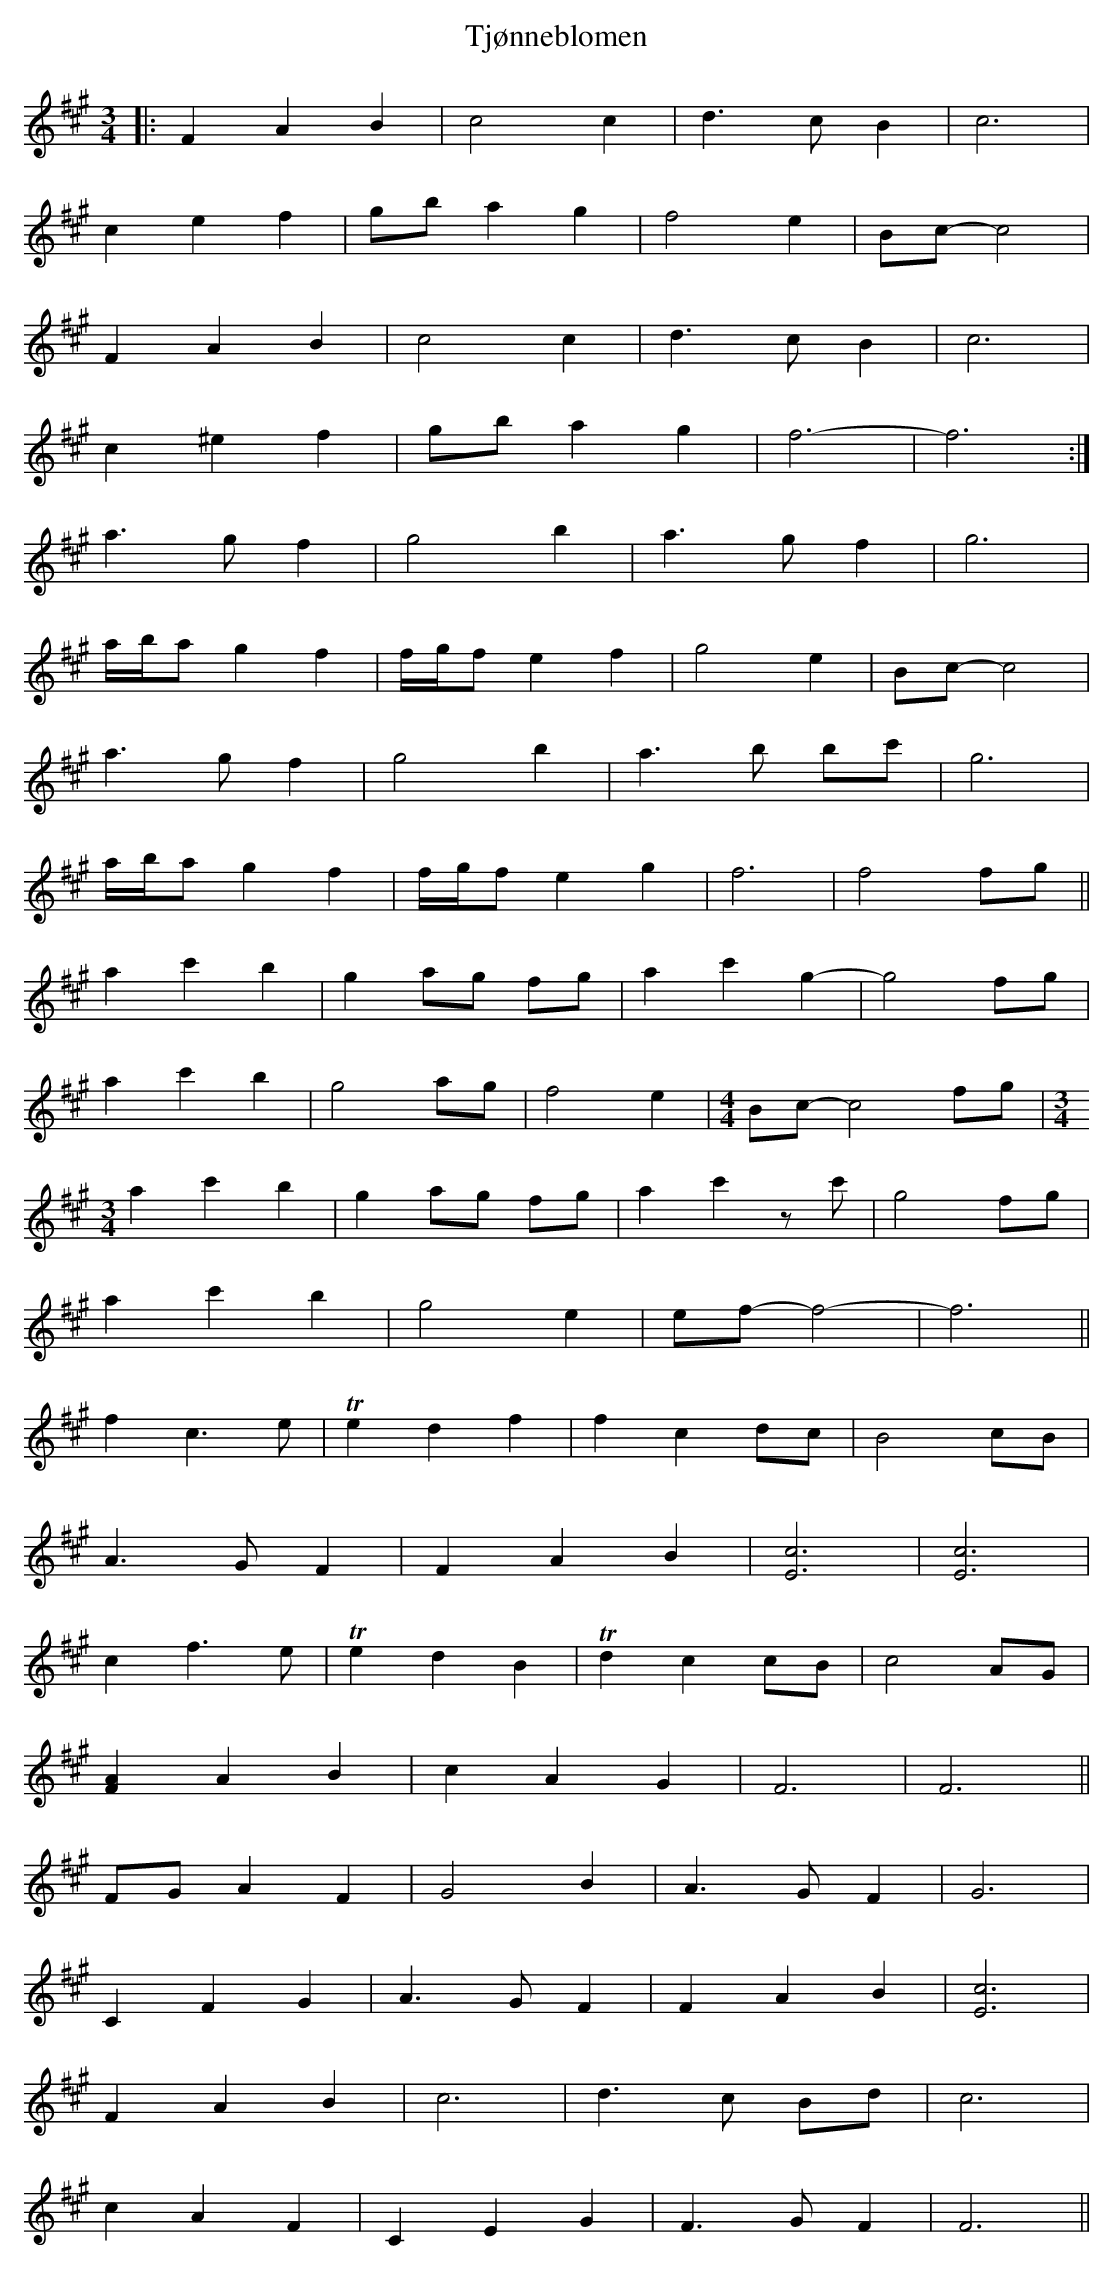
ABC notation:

X:1
T: Tjønneblomen
M: 3/4
L: 1/8
K: Amaj
|:F2 A2 B2|c4 c2|d3c B2|c6|
c2 e2 f2|gb a2 g2|f4 e2|Bc-c4|
F2 A2 B2|c4 c2|d3c B2|c6|
c2 ^e2 f2|gb a2 g2|f6-|f6:|
a3g f2|g4 b2|a3g f2|g6|
a/b/a g2 f2|f/g/f e2 f2|g4 e2|Bc-c4|
a3g f2|g4 b2|a3 b bc'|g6|
a/b/a g2 f2|f/g/f e2 g2|f6|f4 fg||
a2 c'2 b2|g2 ag fg|a2 c'2 g2-|g4 fg|
a2 c'2 b2|g4 ag|f4 e2|[M:4/4]Bc-c4 fg|[M:3/4]
a2 c'2 b2|g2 ag fg|a2 c'2 zc'|g4 fg|
a2 c'2 b2 |g4 e2|ef-f4-|f6||
f2 c3 e|Te2 d2 f2|f2 c2 dc|B4 cB|
A3 G F2|F2 A2 B2|[E6c6]|[E6c6]|
c2 f3e|Te2 d2 B2|Td2 c2 cB|c4 AG|
[A2F2] A2 B2|c2 A2 G2|F6|F6||
FG A2 F2|G4 B2|A3 G F2|G6|
C2 F2 G2|A3 G F2|F2 A2 B2|[E6c6]|
F2 A2 B2|c6|d3c Bd|c6|
c2 A2 F2|C2 E2 G2|F3 G F2|F6||
